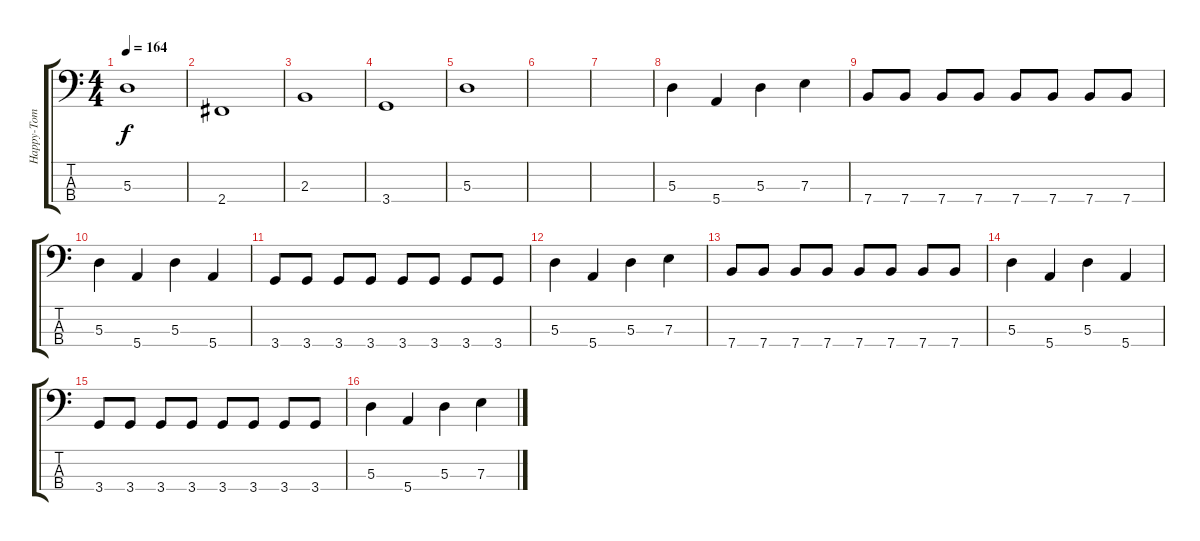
\track ("Happy-Tom" "Happy-Tom") {instrument electricbasspick}
\staff {score tabs}
\tuning (G2 D2 A1 E1) {hide}
\ts (4 4)
\tempo 164
\clef f4
\ks c
5.3.1{dy f} |
2.4.1 |
2.3.1 |
3.4.1 |
5.3.1 |
|
|
5.3.4 5.4.4 5.3.4 7.3.4 |
7.4.8 7.4.8 7.4.8 7.4.8 7.4.8 7.4.8 7.4.8 7.4.8 |
5.3.4 5.4.4 5.3.4 5.4.4 |
3.4.8 3.4.8 3.4.8 3.4.8 3.4.8 3.4.8 3.4.8 3.4.8 |
5.3.4 5.4.4 5.3.4 7.3.4 |
7.4.8 7.4.8 7.4.8 7.4.8 7.4.8 7.4.8 7.4.8 7.4.8 |
5.3.4 5.4.4 5.3.4 5.4.4 |
3.4.8 3.4.8 3.4.8 3.4.8 3.4.8 3.4.8 3.4.8 3.4.8 |
5.3.4 5.4.4 5.3.4 7.3.4
